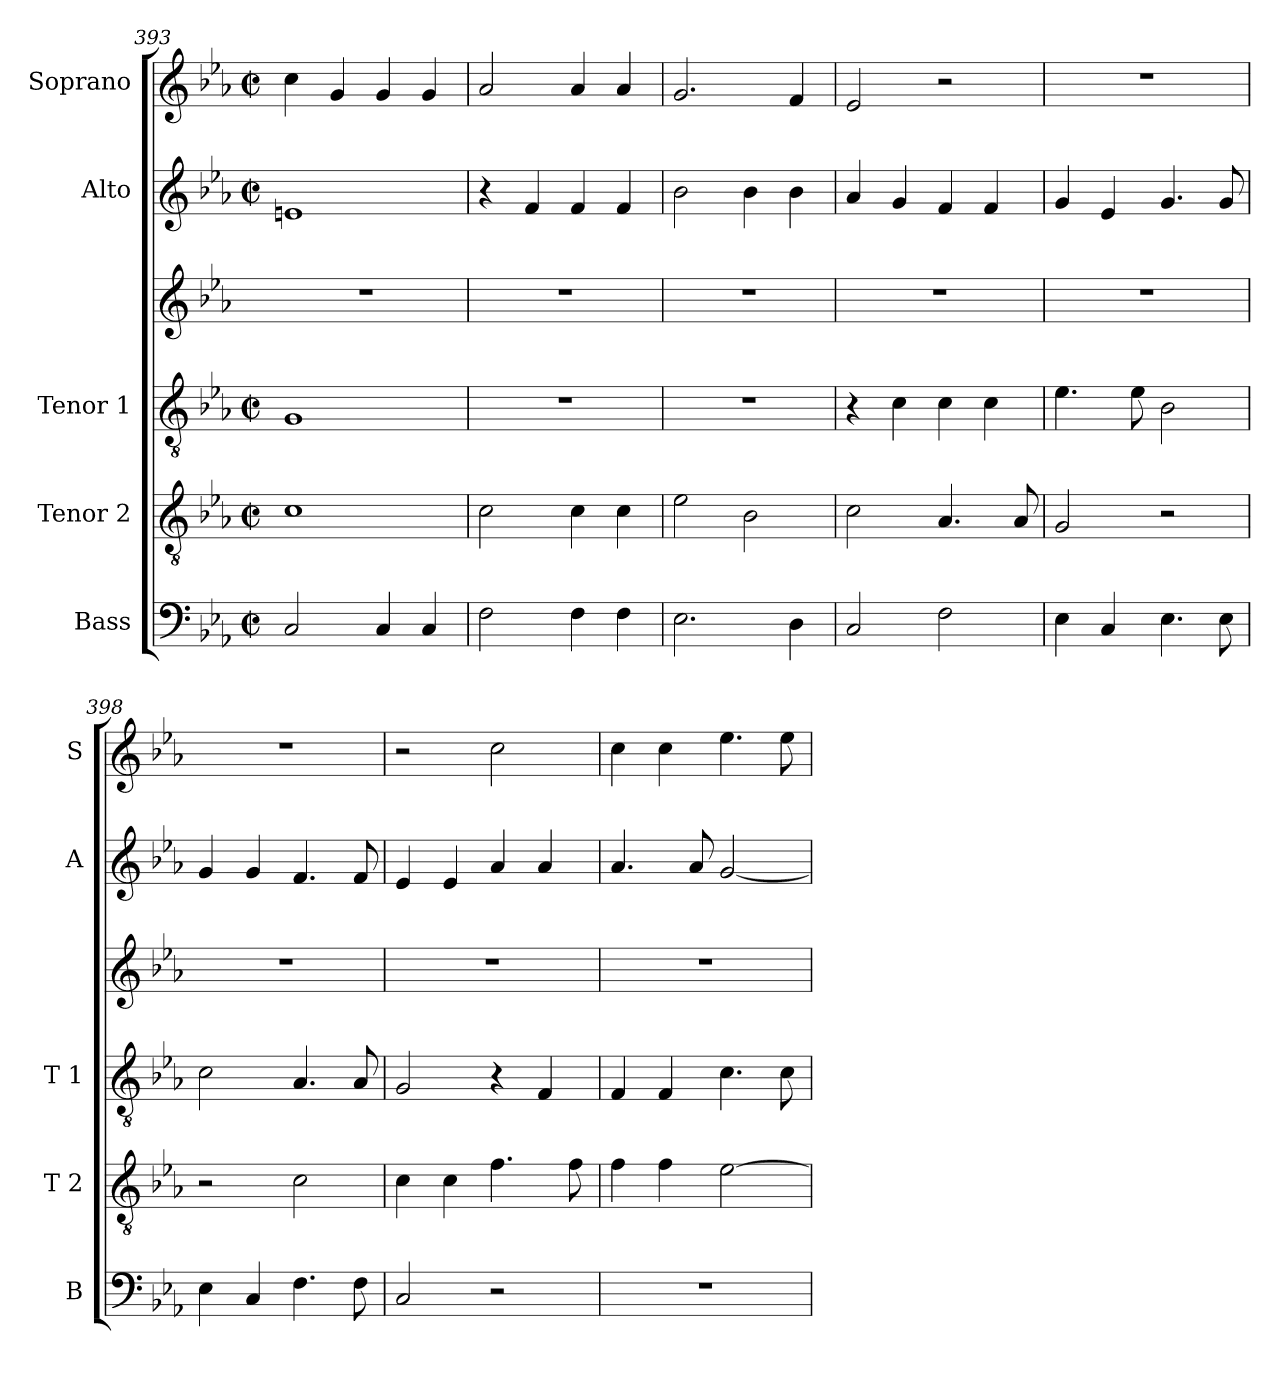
**kern	**kern	**kern	**kern	**kern	**kern
*part6	*part5	*part4	*part3	*part2	*part1
*staff6	*staff5	*staff4	*staff3	*staff2	*staff1
*I"Bass	*I"Tenor 2	*I"Tenor 1	*	*I"Alto	*I"Soprano
*I'B	*I'T 2	*I'T 1	*	*I'A	*I'S
*clefF4	*clefGv2	*clefGv2	*clefG2	*clefG2	*clefG2
*k[b-e-a-]	*k[b-e-a-]	*k[b-e-a-]	*k[b-e-a-]	*k[b-e-a-]	*k[b-e-a-]
*E-:	*E-:	*E-:	*E-:	*E-:	*E-:
*M2/2	*M2/2	*M2/2	*	*M2/2	*M2/2
*met(c|)	*met(c|)	*met(c|)	*	*met(c|)	*met(c|)
=393	=393	=393	=393	=393	=393
2C/	1c	1G	1r	1en	4cc\
.	.	.	.	.	4g/
4C/	.	.	.	.	4g/
4C/	.	.	.	.	4g/
=394	=394	=394	=394	=394	=394
2F\	2c\	1r	1r	4r	2a-/
.	.	.	.	4f/	.
4F\	4c\	.	.	4f/	4a-/
4F\	4c\	.	.	4f/	4a-/
=395	=395	=395	=395	=395	=395
2.E-\	2e-\	1r	1r	2b-\	2.g/
.	2B-\	.	.	4b-\	.
4D\	.	.	.	4b-\	4f/
=396	=396	=396	=396	=396	=396
2C/	2c\	4r	1r	4a-/	2e-/
.	.	4c\	.	4g/	.
2F\	4.A-/	4c\	.	4f/	2r
.	.	4c\	.	4f/	.
.	8A-/	.	.	.	.
=397	=397	=397	=397	=397	=397
4E-\	2G/	4.e-\	1r	4g/	1r
4C/	.	.	.	4e-/	.
.	.	8e-\	.	.	.
4.E-\	2r	2B-\	.	4.g/	.
8E-\	.	.	.	8g/	.
!!LO:PB:g=z
=398	=398	=398	=398	=398	=398
4E-\	2r	2c\	1r	4g/	1r
4C/	.	.	.	4g/	.
4.F\	2c\	4.A-/	.	4.f/	.
8F\	.	8A-/	.	8f/	.
=399	=399	=399	=399	=399	=399
2C/	4c\	2G/	1r	4e-/	2r
.	4c\	.	.	4e-/	.
2r	4.f\	4r	.	4a-/	2cc\
.	.	4F/	.	4a-/	.
.	8f\	.	.	.	.
=400	=400	=400	=400	=400	=400
1r	4f\	4F/	1r	4.a-/	4cc\
.	4f\	4F/	.	.	4cc\
.	.	.	.	8a-/	.
.	[>2e-\	4.c\	.	[<2g/	4.ee-\
.	.	8c\	.	.	8ee-\
=	=	=	=	=	=
*-	*-	*-	*-	*-	*-
